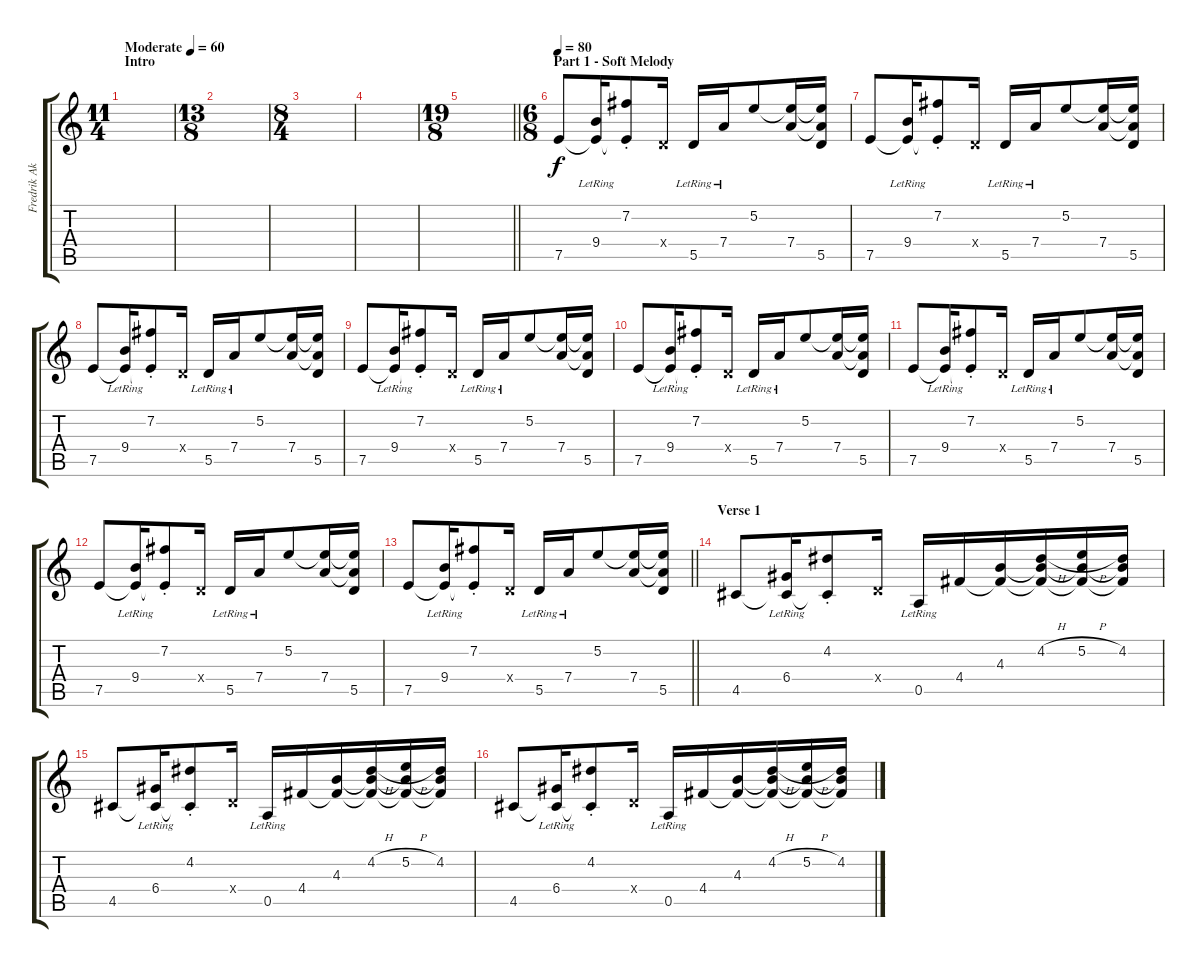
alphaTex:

\track ("Fredrik Akesson" "Fredrik Ak") {instrument acousticguitarnylon}
\staff {score tabs}
\tuning (E4 B3 G3 D3 A2 E2) {hide}
\ts (11 4)
\section ("" "Intro")
\tempo (60 "Moderate")
\clef g2
\ks c
|
\ts (13 8)
|
\ts (8 4)
|
|
\ts (19 8)
\barLineRight lightlight
|
\ts (6 8)
\section ("" "Part 1 - Soft Melody")
\tempo 80
7.5.8 (9.4{lr} 7.5{t}).16 (7.2{st} 7.5{t}).8 0.4{x}.16 5.5{lr}.16 7.4{lr}.16 5.2.8 (5.2{t} 7.4).16 (5.2{t} 7.4{t} 5.5).16 |
7.5.8 (9.4{lr} 7.5{t}).16 (7.2{st} 7.5{t}).8 0.4{x}.16 5.5{lr}.16 7.4{lr}.16 5.2.8 (5.2{t} 7.4).16 (5.2{t} 7.4{t} 5.5).16 |
7.5.8 (9.4{lr} 7.5{t}).16 (7.2{st} 7.5{t}).8 0.4{x}.16 5.5{lr}.16 7.4{lr}.16 5.2.8 (5.2{t} 7.4).16 (5.2{t} 7.4{t} 5.5).16 |
7.5.8 (9.4{lr} 7.5{t}).16 (7.2{st} 7.5{t}).8 0.4{x}.16 5.5{lr}.16 7.4{lr}.16 5.2.8 (5.2{t} 7.4).16 (5.2{t} 7.4{t} 5.5).16 |
7.5.8 (9.4{lr} 7.5{t}).16 (7.2{st} 7.5{t}).8 0.4{x}.16 5.5{lr}.16 7.4{lr}.16 5.2.8 (5.2{t} 7.4).16 (5.2{t} 7.4{t} 5.5).16 |
7.5.8 (9.4{lr} 7.5{t}).16 (7.2{st} 7.5{t}).8 0.4{x}.16 5.5{lr}.16 7.4{lr}.16 5.2.8 (5.2{t} 7.4).16 (5.2{t} 7.4{t} 5.5).16 |
7.5.8 (9.4{lr} 7.5{t}).16 (7.2{st} 7.5{t}).8 0.4{x}.16 5.5{lr}.16 7.4{lr}.16 5.2.8 (5.2{t} 7.4).16 (5.2{t} 7.4{t} 5.5).16 |
\barLineRight lightlight
7.5.8 (9.4{lr} 7.5{t}).16 (7.2{st} 7.5{t}).8 0.4{x}.16 5.5{lr}.16 7.4{lr}.16 5.2.8 (5.2{t} 7.4).16 (5.2{t} 7.4{t} 5.5).16 |
\section ("" "Verse 1")
4.5.8 (6.4{lr} 4.5{t}).16 (4.2{st} 4.5{t}).8 0.4{x}.16 0.5{lr}.16 4.4.16 (4.3 4.4{t}).16 (4.2{h} 4.3{t} 4.4{t}).16 (5.2{h} 4.3{t} 4.4{t}).16 (4.2 4.3{t} 4.4{t}).16 |
4.5.8 (6.4{lr} 4.5{t}).16 (4.2{st} 4.5{t}).8 0.4{x}.16 0.5{lr}.16 4.4.16 (4.3 4.4{t}).16 (4.2{h} 4.3{t} 4.4{t}).16 (5.2{h} 4.3{t} 4.4{t}).16 (4.2 4.3{t} 4.4{t}).16 |
4.5.8 (6.4{lr} 4.5{t}).16 (4.2{st} 4.5{t}).8 0.4{x}.16 0.5{lr}.16 4.4.16 (4.3 4.4{t}).16 (4.2{h} 4.3{t} 4.4{t}).16 (5.2{h} 4.3{t} 4.4{t}).16 (4.2 4.3{t} 4.4{t}).16
